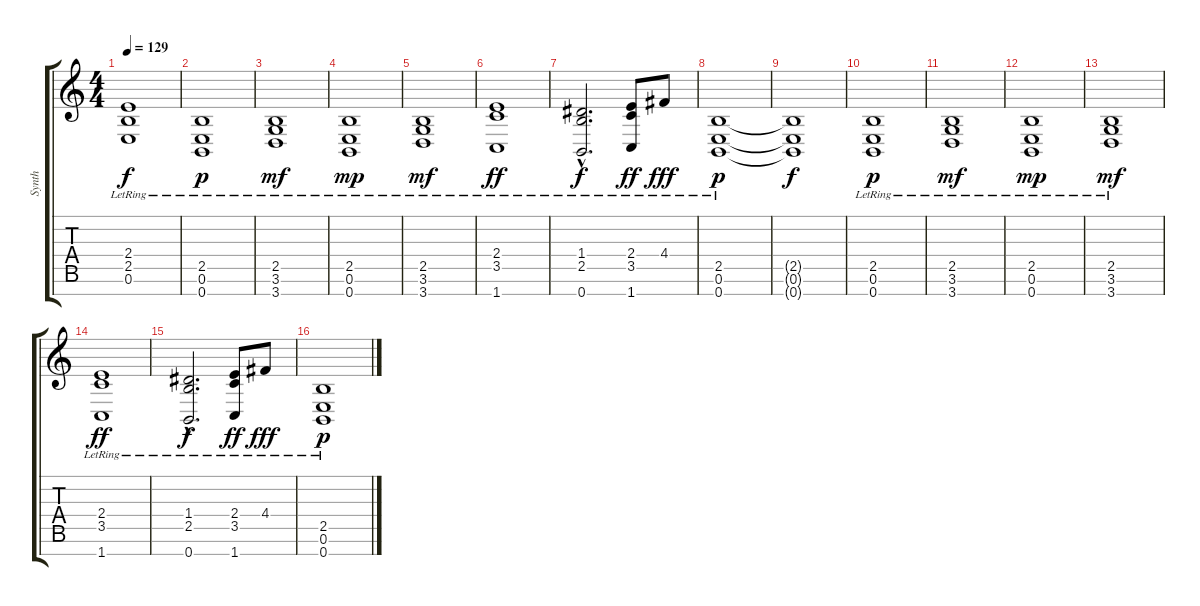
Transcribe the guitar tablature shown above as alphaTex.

\track ("Synth" "Synth") {instrument stringensemble2}
\staff {score tabs}
\tuning (E5 B4 G4 D4 A3 E3 B2) {hide}
\ts (4 4)
\tempo 129
\clef g2
\ks c
(2.4{lr} 2.5{lr} 0.6{lr}).1{dy f} |
(2.5{lr} 0.6{lr} 0.7{lr}).1{dy p} |
(2.5{lr} 3.6{lr} 3.7{lr}).1{dy mf} |
(2.5{lr} 0.6{lr} 0.7{lr}).1{dy mp} |
(2.5{lr} 3.6{lr} 3.7{lr}).1{dy mf} |
(2.4{lr} 3.5{lr} 1.7{lr}).1{dy ff} |
(1.4{hac lr} 2.5{hac lr} 0.7{hac lr}).2{d dy f} (2.4{lr} 3.5{lr} 1.7{lr}).8{dy ff} 4.4{lr}.8{dy fff} |
(2.5{lr} 0.6{lr} 0.7{lr}).1{dy p} |
(2.5{t} 0.6{t} 0.7{t}).1{dy f} |
(2.5{lr} 0.6{lr} 0.7{lr}).1{dy p} |
(2.5{lr} 3.6{lr} 3.7{lr}).1{dy mf} |
(2.5{lr} 0.6{lr} 0.7{lr}).1{dy mp} |
(2.5{lr} 3.6{lr} 3.7{lr}).1{dy mf} |
(2.4{lr} 3.5{lr} 1.7{lr}).1{dy ff} |
(1.4{hac lr} 2.5{hac lr} 0.7{hac lr}).2{d dy f} (2.4{lr} 3.5{lr} 1.7{lr}).8{dy ff} 4.4{lr}.8{dy fff} |
(2.5{lr} 0.6{lr} 0.7{lr}).1{dy p}
